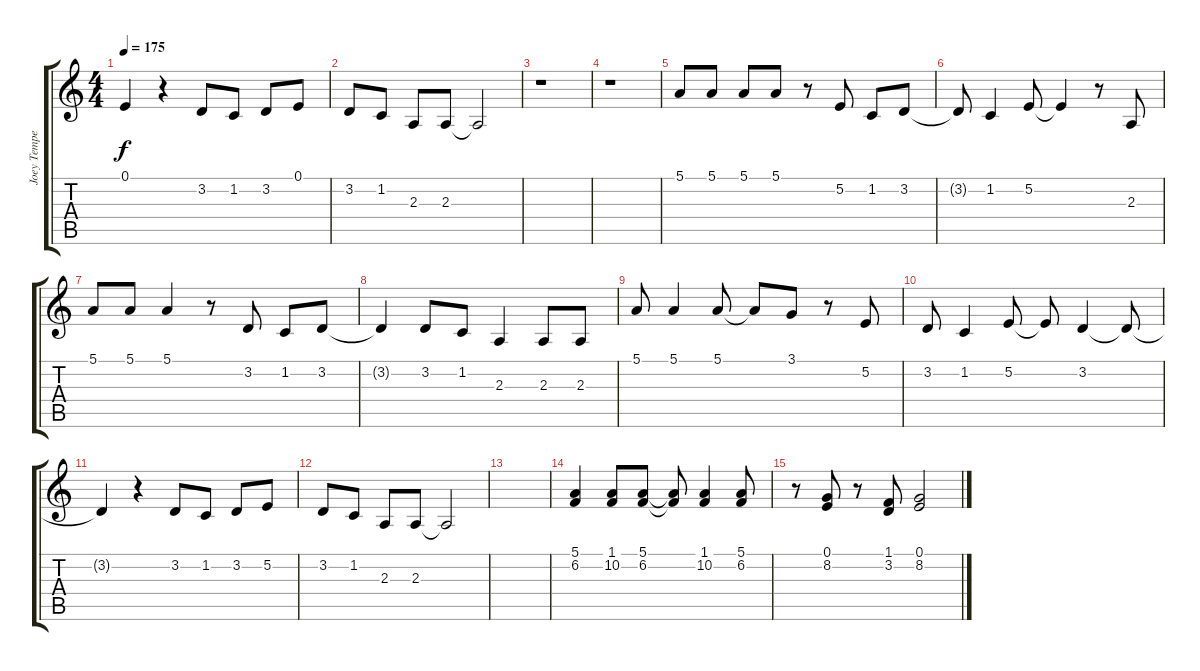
\track ("Joey Tempest" "Joey Tempe") {instrument lead6voice}
\staff {score tabs}
\tuning (E4 B3 G3 D3 A2 E2) {hide}
\ts (4 4)
\tempo 175
\clef g2
\ks c
0.1{t}.4{dy f} r.4 3.2.8 1.2.8 3.2.8 0.1.8 |
3.2.8 1.2.8 2.3.8 2.3.8 2.3{t}.2 |
r.1 |
r.1 |
5.1.8 5.1.8 5.1.8 5.1.8 r.8 5.2.8 1.2.8 3.2.8 |
3.2{t}.8 1.2.4 5.2.8 5.2{t}.4 r.8 2.3.8 |
5.1.8 5.1.8 5.1.4 r.8 3.2.8 1.2.8 3.2.8 |
3.2{t}.4 3.2.8 1.2.8 2.3.4 2.3.8 2.3.8 |
5.1.8 5.1.4 5.1.8 5.1{t}.8 3.1.8 r.8 5.2.8 |
3.2.8 1.2.4 5.2.8 5.2{t}.8 3.2.4 3.2{t}.8 |
3.2{t}.4 r.4 3.2.8 1.2.8 3.2.8 5.2.8 |
3.2.8 1.2.8 2.3.8 2.3.8 2.3{t}.2 |
|
(5.1 6.2).4 (1.1 10.2).8 (5.1 6.2).8 (5.1{t} 6.2{t}).8 (1.1 10.2).4 (5.1 6.2).8 |
r.8 (0.1 8.2).8 r.8 (1.1 3.2).8 (0.1 8.2).2
